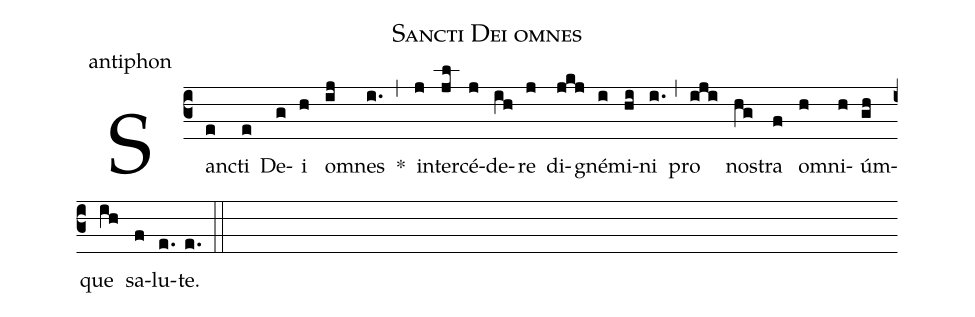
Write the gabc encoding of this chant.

name: Sancti Dei omnes;
office-part: antiphon;
%%
(c3)
Sanc(e)ti(e) De(g)i(h) om(ij)nes(i.) *(,)
in(j)ter(jl)cé(j)de(ih)re(j) di(jkj)gné(i)mi(hi)ni(i.) (,)
pro(iji) nos(hg)tra(f) om(h)ni(h)úm(gh)que(ih) sa(f)lu(e.)te.(e.) (::)
